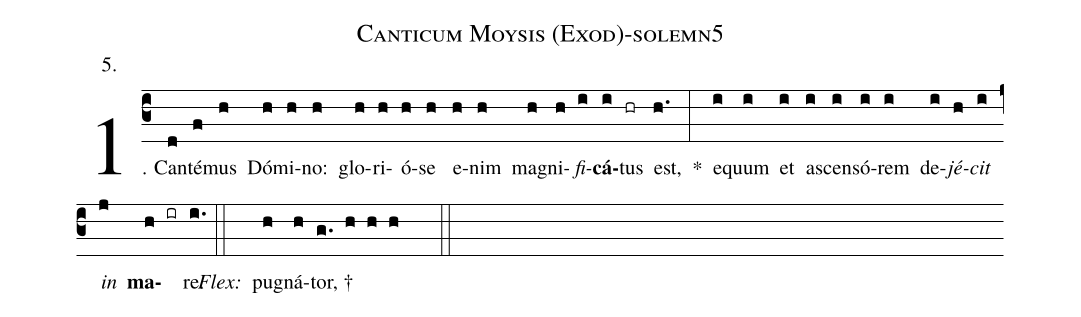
name: Canticum Moysis (Exod)-solemn5;
annotation: 5.;
%%
(c3)1. Can(d)té(f)mus(h) Dó(h)mi(h)no:(h) glo(h)ri(h)ó(h)se(h) e(h)nim(h) ma(h)gni(h)<i>fi</i>(i)<b>cá</b>(i)tus(hr) est,(h.) *(:) e(i)quum(i) et(i) a(i)scen(i)só(i)rem(i) de(i)<i>jé</i>(h)<i>cit</i>(i) <i>in</i>(j) <b>ma</b>(h ir)re.(i.) (::)
<i>Flex:</i>()  pu(h)gná(h)tor, †(g. h h h  ::)
